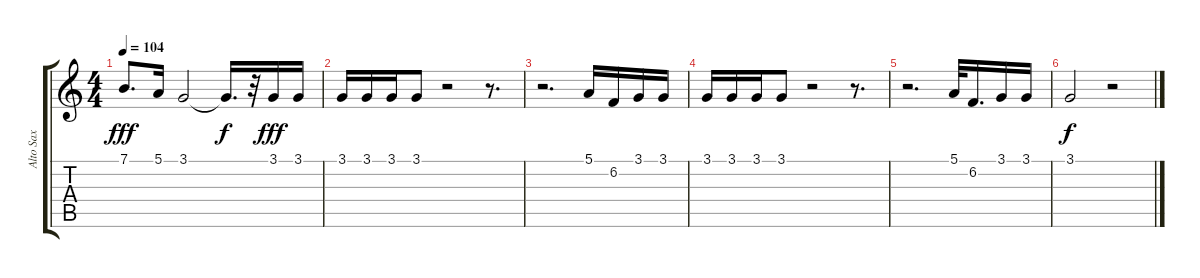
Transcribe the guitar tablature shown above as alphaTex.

\track ("Alto Sax" "Alto Sax") {instrument altosax}
\staff {score tabs}
\tuning (E4 B3 G3 D3 A2 E2) {hide}
\ts (4 4)
\tempo 104
\clef g2
\ks c
7.1.8{d dy fff} 5.1.16 3.1.2 3.1{t}.16{d dy f} r.32 3.1.16{dy fff} 3.1.16 |
3.1.16 3.1.16 3.1.16 3.1.8 r.2 r.8{d} |
r.2{d} 5.1.16 6.2.16 3.1.16 3.1.16 |
3.1.16 3.1.16 3.1.16 3.1.8 r.2 r.8{d} |
r.2{d} 5.1.32 6.2.16{d} 3.1.16 3.1.16 |
3.1.2{dy f} r.2
